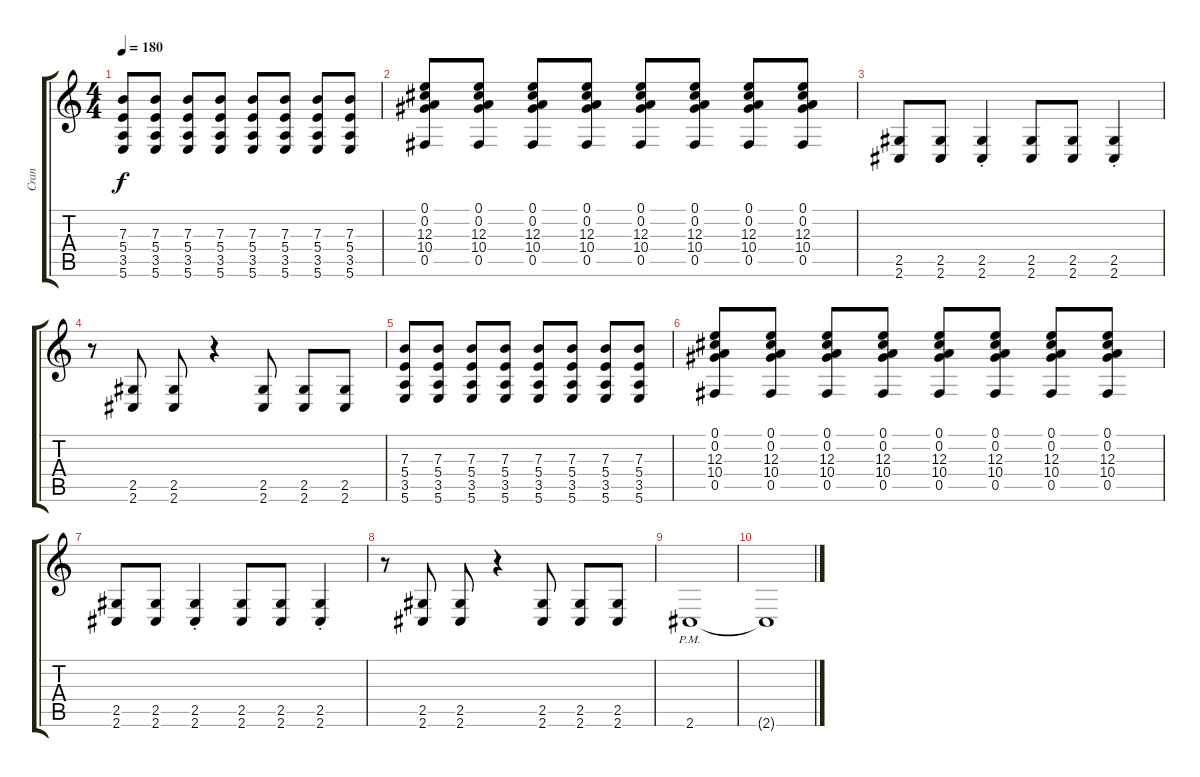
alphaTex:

\track ("Cran" "Cran") {instrument distortionguitar}
\staff {score tabs}
\tuning (Db4 Ab3 E3 B2 Gb2 B1) {hide}
\ts (4 4)
\tempo 180
\clef g2
\ks c
(7.3 5.4 3.5 5.6).8{dy f} (7.3 5.4 3.5 5.6).8 (7.3 5.4 3.5 5.6).8 (7.3 5.4 3.5 5.6).8 (7.3 5.4 3.5 5.6).8 (7.3 5.4 3.5 5.6).8 (7.3 5.4 3.5 5.6).8 (7.3 5.4 3.5 5.6).8 |
(0.1 0.2 12.3 10.4 0.5).8 (0.1 0.2 12.3 10.4 0.5).8 (0.1 0.2 12.3 10.4 0.5).8 (0.1 0.2 12.3 10.4 0.5).8 (0.1 0.2 12.3 10.4 0.5).8 (0.1 0.2 12.3 10.4 0.5).8 (0.1 0.2 12.3 10.4 0.5).8 (0.1 0.2 12.3 10.4 0.5).8 |
(2.5 2.6).8 (2.5 2.6).8 (2.5{st} 2.6{st}).4 (2.5 2.6).8 (2.5 2.6).8 (2.5{st} 2.6{st}).4 |
r.8 (2.5 2.6).8 (2.5 2.6).8 r.4 (2.5 2.6).8 (2.5 2.6).8 (2.5 2.6).8 |
(7.3 5.4 3.5 5.6).8 (7.3 5.4 3.5 5.6).8 (7.3 5.4 3.5 5.6).8 (7.3 5.4 3.5 5.6).8 (7.3 5.4 3.5 5.6).8 (7.3 5.4 3.5 5.6).8 (7.3 5.4 3.5 5.6).8 (7.3 5.4 3.5 5.6).8 |
(0.1 0.2 12.3 10.4 0.5).8 (0.1 0.2 12.3 10.4 0.5).8 (0.1 0.2 12.3 10.4 0.5).8 (0.1 0.2 12.3 10.4 0.5).8 (0.1 0.2 12.3 10.4 0.5).8 (0.1 0.2 12.3 10.4 0.5).8 (0.1 0.2 12.3 10.4 0.5).8 (0.1 0.2 12.3 10.4 0.5).8 |
(2.5 2.6).8 (2.5 2.6).8 (2.5{st} 2.6{st}).4 (2.5 2.6).8 (2.5 2.6).8 (2.5{st} 2.6{st}).4 |
r.8 (2.5 2.6).8 (2.5 2.6).8 r.4 (2.5 2.6).8 (2.5 2.6).8 (2.5 2.6).8 |
2.6{pm}.1 |
2.6{t}.1
